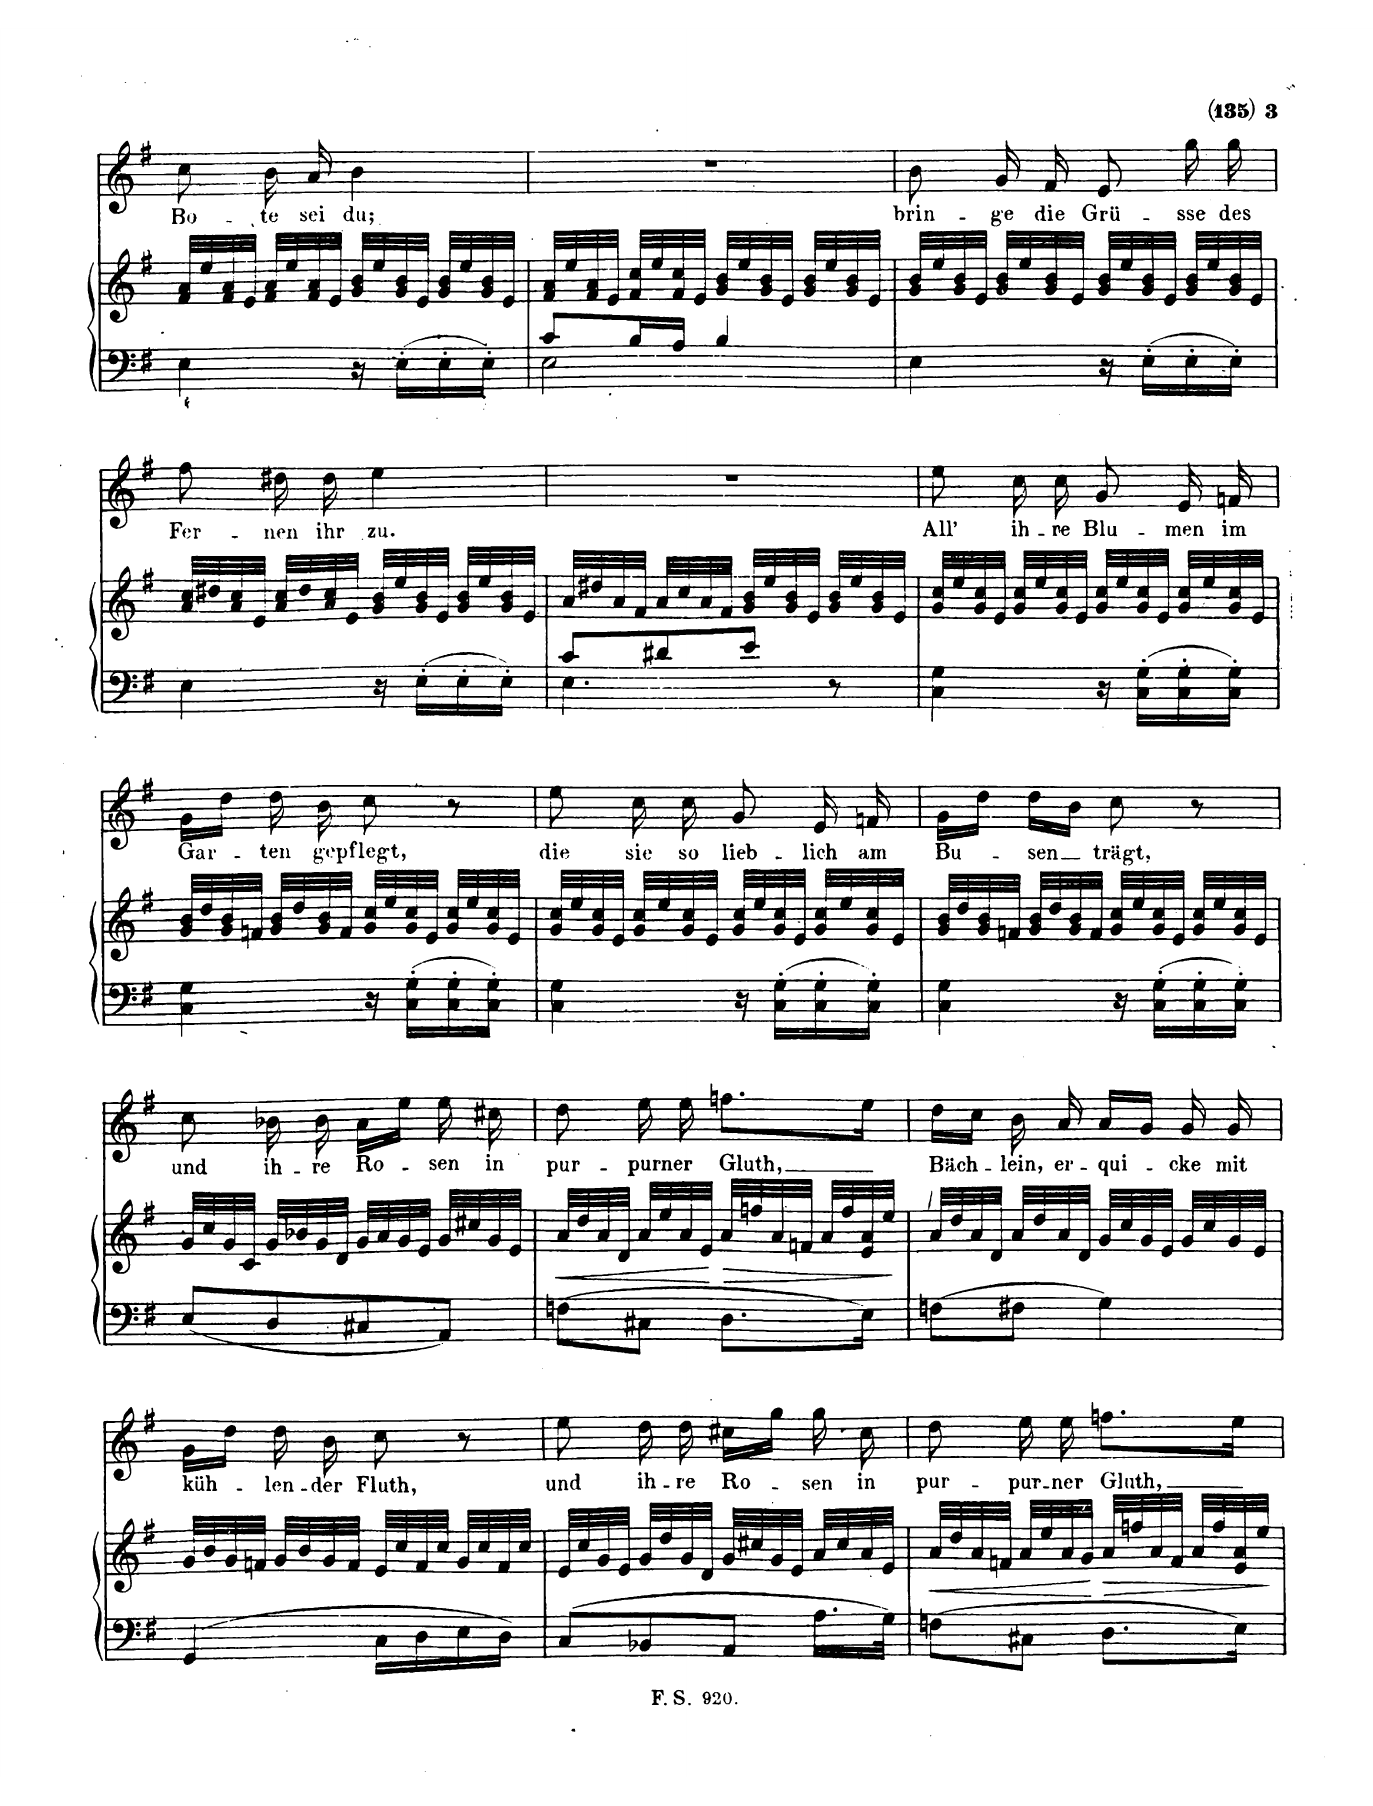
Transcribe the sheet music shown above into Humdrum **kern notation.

**kern	**kern	**dynam	**kern	**text
*part2	*part2	*part2	*part1	*part1
*staff3	*staff2	*staff2/3	*staff1	*staff1
*I"Piano	*	*	*I"Voice	*
*I'Pno	*	*	*	*
*clefF4	*clefG2	*	*clefG2	*
*k[f#]	*k[f#]	*	*k[f#]	*
*M2/4	*M2/4	*	*M2/4	*
=13	=13	=13	=13	=13
4E\	32f#/ 32a/LLL	.	8cc\	Bo-
.	32ee/	.	.	.
.	32f#/ 32a/	.	.	.
.	32e/JJJ	.	.	.
.	32f#/ 32a/LLL	.	16b\	-te
.	32ee/	.	.	.
.	32f#/ 32a/	.	16a/	sei
.	32e/JJJ	.	.	.
16r	32g/ 32b/LLL	.	4b\	du;
.	32ee/	.	.	.
16E'\LL	32g/ 32b/	.	.	.
.	32e/JJJ	.	.	.
16E'\	32g/ 32b/LLL	.	.	.
.	32ee/	.	.	.
16E'\JJ	32g/ 32b/	.	.	.
.	32e/JJJ	.	.	.
=14	=14	=14	=14	=14
*^	*	*	*	*
8c/L	2E\	32f#/ 32a/LLL	.	2r	.
.	.	32ee/	.	.	.
.	.	32f#/ 32a/	.	.	.
.	.	32e/JJJ	.	.	.
16B/L	.	32f#/ 32cc/LLL	.	.	.
.	.	32ee/	.	.	.
16A/JJ	.	32f#/ 32cc/	.	.	.
.	.	32e/JJJ	.	.	.
4B/	.	32g/ 32b/LLL	.	.	.
.	.	32ee/	.	.	.
.	.	32g/ 32b/	.	.	.
.	.	32e/JJJ	.	.	.
.	.	32g/ 32b/LLL	.	.	.
.	.	32ee/	.	.	.
.	.	32g/ 32b/	.	.	.
.	.	32e/JJJ	.	.	.
*v	*v	*	*	*	*
=15	=15	=15	=15	=15
4E\	32g/ 32b/LLL	.	8b\	brin-
.	32ee/	.	.	.
.	32g/ 32b/	.	.	.
.	32e/JJJ	.	.	.
.	32g/ 32b/LLL	.	16g/	-ge
.	32ee/	.	.	.
.	32g/ 32b/	.	16f#/	die
.	32e/JJJ	.	.	.
16r	32g/ 32b/LLL	.	8e/	Grü-
.	32ee/	.	.	.
16E'\LL	32g/ 32b/	.	.	.
.	32e/JJJ	.	.	.
16E'\	32g/ 32b/LLL	.	16gg\	-sse
.	32ee/	.	.	.
16E'\JJ	32g/ 32b/	.	16gg\	des
.	32e/JJJ	.	.	.
=16	=16	=16	=16	=16
4E\	32a/ 32cc/LLL	.	8ff#\	Fer-
.	32dd#X/	.	.	.
.	32a/ 32cc/	.	.	.
.	32e/JJJ	.	.	.
.	32a/ 32cc/LLL	.	16dd#X\	-nen
.	32dd#/	.	.	.
.	32a/ 32cc/	.	16dd#\	ihr
.	32e/JJJ	.	.	.
16r	32g/ 32b/LLL	.	4ee\	zu.
.	32ee/	.	.	.
16E'\LL	32g/ 32b/	.	.	.
.	32e/JJJ	.	.	.
16E'\	32g/ 32b/LLL	.	.	.
.	32ee/	.	.	.
16E'\JJ	32g/ 32b/	.	.	.
.	32e/JJJ	.	.	.
=17	=17	=17	=17	=17
*^	*	*	*	*
8c/L	4.E\	32a/LLL	.	2r	.
.	.	32dd#X/	.	.	.
.	.	32a/	.	.	.
.	.	32f#/JJJ	.	.	.
8d#X/	.	32a/LLL	.	.	.
.	.	32cc/	.	.	.
.	.	32a/	.	.	.
.	.	32f#/JJJ	.	.	.
8e/J	.	32g/ 32b/LLL	.	.	.
.	.	32ee/	.	.	.
.	.	32g/ 32b/	.	.	.
.	.	32e/JJJ	.	.	.
8r	8ryy	32g/ 32b/LLL	.	.	.
.	.	32ee/	.	.	.
.	.	32g/ 32b/	.	.	.
.	.	32e/JJJ	.	.	.
*v	*v	*	*	*	*
=18	=18	=18	=18	=18
4C\ 4G\	32g/ 32cc/LLL	.	8ee\	All’
.	32ee/	.	.	.
.	32g/ 32cc/	.	.	.
.	32e/JJJ	.	.	.
.	32g/ 32cc/LLL	.	16cc\	ih-
.	32ee/	.	.	.
.	32g/ 32cc/	.	16cc\	-re
.	32e/JJJ	.	.	.
16r	32g/ 32cc/LLL	.	8g/	Blu-
.	32ee/	.	.	.
16C\' 16G\'LL	32g/ 32cc/	.	.	.
.	32e/JJJ	.	.	.
16C\' 16G\'	32g/ 32cc/LLL	.	16e/	-men
.	32ee/	.	.	.
16C\' 16G\'JJ	32g/ 32cc/	.	16fn/	im
.	32e/JJJ	.	.	.
=19	=19	=19	=19	=19
4C\ 4G\	32g/ 32b/LLL	.	16g\LL	Gar-
.	32dd/	.	.	.
.	32g/ 32b/	.	16dd\JJ	.
.	32fn/JJJ	.	.	.
.	32g/ 32b/LLL	.	16dd\	-ten
.	32dd/	.	.	.
.	32b/	.	16b\	ge-
.	32f/JJJ	.	.	.
16r	32g/ 32cc/LLL	.	8cc\	-pflegt,
.	32ee/	.	.	.
16C\' 16G\'LL	32g/ 32cc/	.	.	.
.	32e/JJJ	.	.	.
16C\' 16G\'	32g/ 32cc/LLL	.	8r	.
.	32ee/	.	.	.
16C\' 16G\'JJ	32g/ 32cc/	.	.	.
.	32e/JJJ	.	.	.
=20	=20	=20	=20	=20
4C\ 4G\	32g/ 32cc/LLL	.	8ee\	die
.	32ee/	.	.	.
.	32g/ 32cc/	.	.	.
.	32e/JJJ	.	.	.
.	32g/ 32cc/LLL	.	16cc\	sie
.	32ee/	.	.	.
.	32g/ 32cc/	.	16cc\	so
.	32e/JJJ	.	.	.
16r	32g/ 32cc/LLL	.	8g/	lieb-
.	32ee/	.	.	.
16C\' 16G\'LL	32g/ 32cc/	.	.	.
.	32e/JJJ	.	.	.
16C\' 16G\'	32g/ 32cc/LLL	.	16e/	-lich
.	32ee/	.	.	.
16C\' 16G\'JJ	32g/ 32cc/	.	16fn/	am
.	32e/JJJ	.	.	.
=21	=21	=21	=21	=21
4C\ 4G\	32g/ 32b/LLL	.	16g\LL	Bu-
.	32dd/	.	.	.
.	32g/ 32b/	.	16dd\JJ	.
.	32fn/JJJ	.	.	.
.	32g/ 32b/LLL	.	16dd\LL	-sen
.	32dd/	.	.	.
.	32g/ 32b/	.	16b\JJ	.
.	32f/JJJ	.	.	.
16r	32g/ 32cc/LLL	.	8cc\	trägt,
.	32ee/	.	.	.
16C\' 16G\'LL	32g/ 32cc/	.	.	.
.	32e/JJJ	.	.	.
16C\' 16G\'	32g/ 32cc/LLL	.	8r	.
.	32ee/	.	.	.
16C\' 16G\'JJ	32g/ 32cc/	.	.	.
.	32e/JJJ	.	.	.
=22	=22	=22	=22	=22
8E/L	32g/LLL	.	8cc\	und
.	32cc/	.	.	.
.	32g/	.	.	.
.	32c/JJJ	.	.	.
8D/	32g/LLL	.	16b-X\	ih-
.	32b-X/	.	.	.
.	32g/	.	16b-\	-re
.	32d/JJJ	.	.	.
8C#X/	32g/LLL	.	16a\LL	Ro-
.	32a/	.	.	.
.	32g/	.	16ee\JJ	.
.	32e/JJJ	.	.	.
8AA/J	32g/LLL	.	16ee\	-sen
.	32cc#X/	.	.	.
.	32g/	.	16cc#X\	in
.	32e/JJJ	.	.	.
=23	=23	=23	=23	=23
!	!	!LO:HP:b	!	!
8Fn\L	32a/LLL	<	8dd\	pur-
.	32dd/	.	.	.
.	32a/	.	.	.
.	32d/JJJ	.	.	.
8C#X\J	32a/LLL	.	16ee\	-pur-
.	32ee/	.	.	.
.	32a/	.	16ee\	-ner
.	32e/JJJ	.	.	.
!	!	!LO:HP:n=1:b	!	!
8.D\L	32a/LLL	[ >	8.ffn\L	Glut,
.	32ffn/	.	.	.
.	32a/	.	.	.
.	32fn/JJJ	.	.	.
.	32a/LLL	.	.	.
.	32ff/	.	.	.
16E\Jk	32e/ 32a/	.	16ee\Jk	.
.	32ee/JJJ	.	.	.
.	.	]	.	.
=24	=24	=24	=24	=24
8Fn\L	32a/LLL	.	16dd\LL	Bäch-
.	32dd/	.	.	.
.	32a/	.	16cc\JJ	.
.	32d/JJJ	.	.	.
8F#X\J	32a/LLL	.	16b\	-lein,
.	32dd/	.	.	.
.	32a/	.	16a/	er-
.	32d/JJJ	.	.	.
4G\	32g/LLL	.	16a/LL	-qui-
.	32cc/	.	.	.
.	32g/	.	16g/JJ	.
.	32e/JJJ	.	.	.
.	32g/LLL	.	16g/	-cke
.	32cc/	.	.	.
.	32g/	.	16g/	mit
.	32e/JJJ	.	.	.
=25	=25	=25	=25	=25
4GG/	32g/LLL	.	16g\LL	küh-
.	32b/	.	.	.
.	32g/	.	16dd\JJ	.
.	32fn/JJJ	.	.	.
.	32g/LLL	.	16dd\	-len-
.	32b/	.	.	.
.	32g/	.	16b\	-der
.	32f/JJJ	.	.	.
16C\LL	32e/LLL	.	8cc\	Flut,
.	32cc/	.	.	.
16D\	32f/	.	.	.
.	32cc/JJJ	.	.	.
16E\	32g/LLL	.	8r	.
.	32cc/	.	.	.
16D\JJ	32f/	.	.	.
.	32cc/JJJ	.	.	.
=26	=26	=26	=26	=26
8C/L	32e/LLL	.	8ee\	und
.	32cc/	.	.	.
.	32g/	.	.	.
.	32e/JJJ	.	.	.
8BB-X/	32g/LLL	.	16dd\	ih-
.	32dd/	.	.	.
.	32g/	.	16dd\	-re
.	32d/JJJ	.	.	.
8AA/J	32g/LLL	.	16cc#X\LL	Ro-
.	32cc#X/	.	.	.
.	32g/	.	16gg\JJ	.
.	32e/JJJ	.	.	.
16.A\LL	32a/LLL	.	16gg\	-sen
.	32cc#/	.	.	.
.	32a/	.	16cc#\	in
32G\JJk	32e/JJJ	.	.	.
=27	=27	=27	=27	=27
!	!	!LO:HP:b	!	!
8Fn\L	32a/LLL	<	8dd\	pur-
.	32dd/	.	.	.
.	32a/	.	.	.
.	32fn/JJJ	.	.	.
8C#X\J	32a/LLL	.	16ee\	-pur-
.	32ee/	.	.	.
.	32a/	.	16ee\	-ner
.	32g/JJJ	.	.	.
!	!	!LO:HP:n=1:b	!	!
8.D\L	32a/LLL	[ >	8.ffn\L	Glut,
.	32ffn/	.	.	.
.	32a/	.	.	.
.	32f/JJJ	.	.	.
.	32a/LLL	.	.	.
.	32ff/	.	.	.
16E\Jk	32e/ 32a/	.	16ee\Jk	.
.	32ee/JJJ	.	.	.
.	.	]	.	.
=	=	=	=	=
*-	*-	*-	*-	*-
